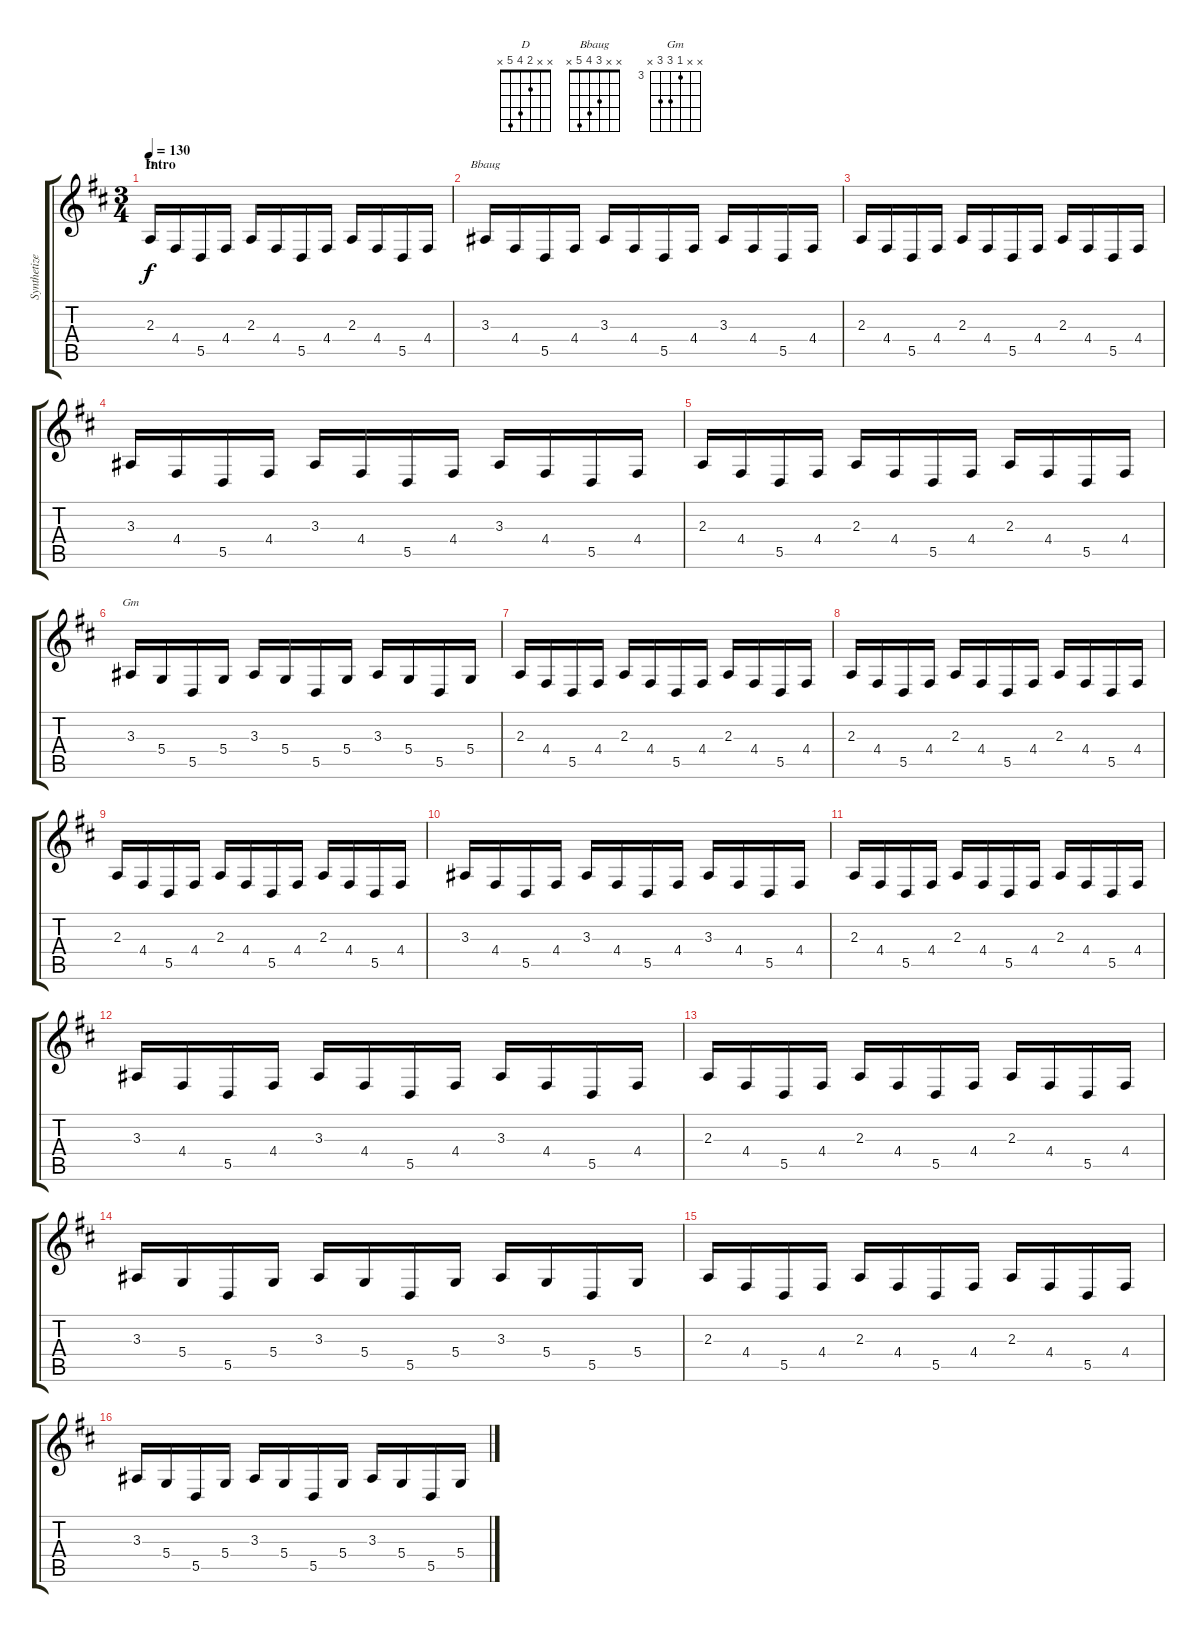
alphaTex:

\track ("Synthetizer 1" "Synthetize") {instrument lead8bassandlead}
\staff {score tabs}
\tuning (E4 B3 G3 D3 A2 E2) {hide}
\chord ("D" x x 2 4 5 x)
\chord ("Bbaug" x x 3 4 5 x)
\chord ("Gm" x x 3 5 5 x) {firstfret 3}
\ts (3 4)
\section ("" "Intro")
\tempo 130
\clef g2
\ks d
2.3.16{ch "D" dy f instrument lead8bassandlead} 4.4.16 5.5.16 4.4.16 2.3.16 4.4.16 5.5.16 4.4.16 2.3.16 4.4.16 5.5.16 4.4.16 |
3.3.16{ch "Bbaug"} 4.4.16 5.5.16 4.4.16 3.3.16 4.4.16 5.5.16 4.4.16 3.3.16 4.4.16 5.5.16 4.4.16 |
2.3.16 4.4.16 5.5.16 4.4.16 2.3.16 4.4.16 5.5.16 4.4.16 2.3.16 4.4.16 5.5.16 4.4.16 |
3.3.16 4.4.16 5.5.16 4.4.16 3.3.16 4.4.16 5.5.16 4.4.16 3.3.16 4.4.16 5.5.16 4.4.16 |
2.3.16 4.4.16 5.5.16 4.4.16 2.3.16 4.4.16 5.5.16 4.4.16 2.3.16 4.4.16 5.5.16 4.4.16 |
3.3.16{ch "Gm"} 5.4.16 5.5.16 5.4.16 3.3.16 5.4.16 5.5.16 5.4.16 3.3.16 5.4.16 5.5.16 5.4.16 |
2.3.16 4.4.16 5.5.16 4.4.16 2.3.16 4.4.16 5.5.16 4.4.16 2.3.16 4.4.16 5.5.16 4.4.16 |
2.3.16 4.4.16 5.5.16 4.4.16 2.3.16 4.4.16 5.5.16 4.4.16 2.3.16 4.4.16 5.5.16 4.4.16 |
2.3.16 4.4.16 5.5.16 4.4.16 2.3.16 4.4.16 5.5.16 4.4.16 2.3.16 4.4.16 5.5.16 4.4.16 |
3.3.16 4.4.16 5.5.16 4.4.16 3.3.16 4.4.16 5.5.16 4.4.16 3.3.16 4.4.16 5.5.16 4.4.16 |
2.3.16 4.4.16 5.5.16 4.4.16 2.3.16 4.4.16 5.5.16 4.4.16 2.3.16 4.4.16 5.5.16 4.4.16 |
3.3.16 4.4.16 5.5.16 4.4.16 3.3.16 4.4.16 5.5.16 4.4.16 3.3.16 4.4.16 5.5.16 4.4.16 |
2.3.16 4.4.16 5.5.16 4.4.16 2.3.16 4.4.16 5.5.16 4.4.16 2.3.16 4.4.16 5.5.16 4.4.16 |
3.3.16 5.4.16 5.5.16 5.4.16 3.3.16 5.4.16 5.5.16 5.4.16 3.3.16 5.4.16 5.5.16 5.4.16 |
2.3.16 4.4.16 5.5.16 4.4.16 2.3.16 4.4.16 5.5.16 4.4.16 2.3.16 4.4.16 5.5.16 4.4.16 |
3.3.16 5.4.16 5.5.16 5.4.16 3.3.16 5.4.16 5.5.16 5.4.16 3.3.16 5.4.16 5.5.16 5.4.16
